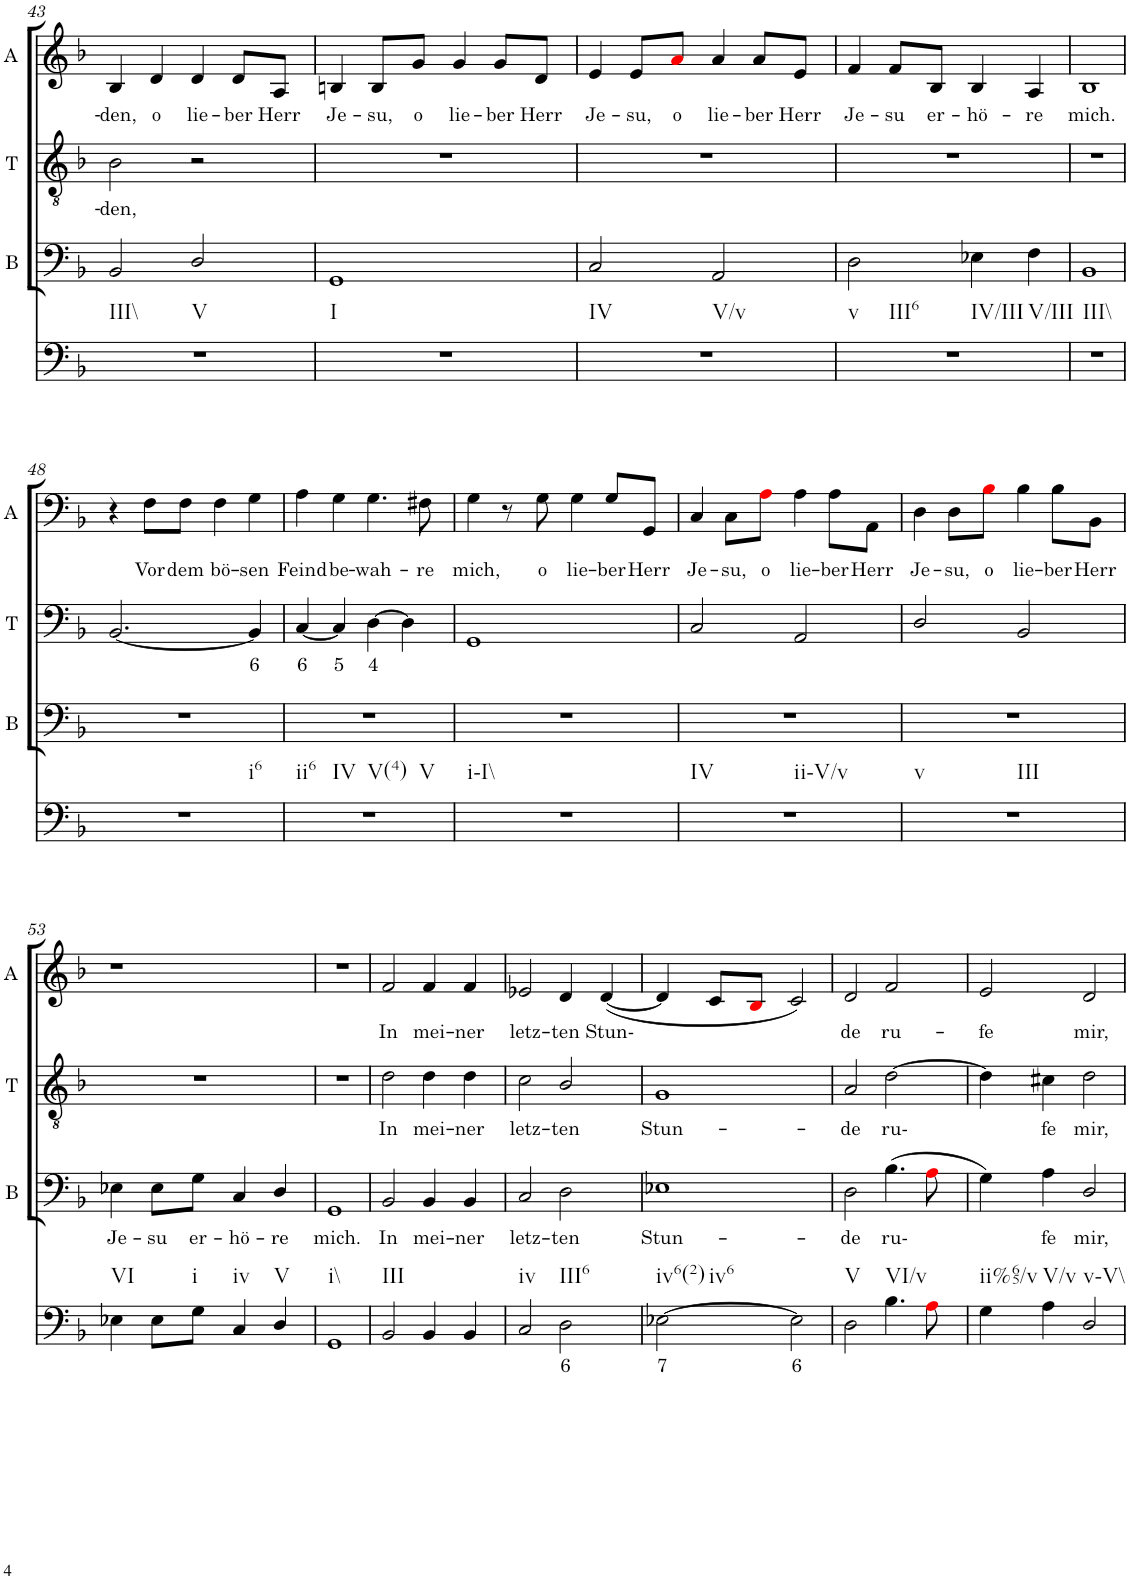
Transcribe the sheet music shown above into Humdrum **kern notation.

**kern	**text	**kern	**text	**kern	**text	**kern	**text
*part4	*part4	*part3	*part3	*part2	*part2	*part1	*part1
*staff4	*staff4	*staff3	*staff3	*staff2	*staff2	*staff1	*staff1
*I"Continuo	*	*I"Bass	*	*I"Tenor	*	*I"Alto	*
*	*	*I'B	*	*I'T	*	*I'A	*
!!LO:PB:g=z
*clefF4	*	*clefF4	*	*clefGv2	*	*clefG2	*
*k[b-]	*	*k[b-]	*	*k[b-]	*	*k[b-]	*
*M4/4	*	*M4/4	*	*M4/4	*	*M4/4	*
=43	=43	=43	=43	=43	=43	=43	=43
!LO:TX:b:t=III\\	!	!	!	!	!	!	!
!LO:TX:b:t=V	!	!	!	!	!	!	!
!	!	!	!	!	!LO:LY:b	!	!LO:LY:b
1r	.	2BB-/	.	2B-\	den,	4B-/	den,
!	!	!	!	!	!	!	!LO:LY:b
.	.	.	.	.	.	4d/	o
!	!	!	!	!	!	!	!LO:LY:b
.	.	2D/	.	2r	.	4d/	lie-
!	!	!	!	!	!	!	!LO:LY:b
.	.	.	.	.	.	8d/L	ber
!	!	!	!	!	!	!	!LO:LY:b
.	.	.	.	.	.	8A/J	Herr
=44	=44	=44	=44	=44	=44	=44	=44
!LO:TX:b:t=I	!	!	!	!	!	!	!
!	!	!	!	!	!	!	!LO:LY:b
1r	.	1GG	.	1r	.	4Bn/	Je-
!	!	!	!	!	!	!	!LO:LY:b
.	.	.	.	.	.	8B/L	su,
!	!	!	!	!	!	!	!LO:LY:b
.	.	.	.	.	.	8g/J	o
!	!	!	!	!	!	!	!LO:LY:b
.	.	.	.	.	.	4g/	lie-
!	!	!	!	!	!	!	!LO:LY:b
.	.	.	.	.	.	8g/L	ber
!	!	!	!	!	!	!	!LO:LY:b
.	.	.	.	.	.	8d/J	Herr
=45	=45	=45	=45	=45	=45	=45	=45
!LO:TX:b:t=IV	!	!	!	!	!	!	!
!LO:TX:b:t=V/v	!	!	!	!	!	!	!
!	!	!	!	!	!	!	!LO:LY:b
1r	.	2C/	.	1r	.	4e/	Je-
!	!	!	!	!	!	!	!LO:LY:b
.	.	.	.	.	.	8e/L	su,
!	!	!	!	!	!	!	!LO:LY:b
.	.	.	.	.	.	8ai/J	o
!	!	!	!	!	!	!	!LO:LY:b
.	.	2AA/	.	.	.	4a/	lie-
!	!	!	!	!	!	!	!LO:LY:b
.	.	.	.	.	.	8a/L	ber
!	!	!	!	!	!	!	!LO:LY:b
.	.	.	.	.	.	8e/J	Herr
=46	=46	=46	=46	=46	=46	=46	=46
!LO:TX:b:t=v	!	!	!	!	!	!	!
!LO:TX:b:t=III6	!	!	!	!	!	!	!
!LO:TX:b:t=IV/III	!	!	!	!	!	!	!
!LO:TX:b:t=V/III	!	!	!	!	!	!	!
!	!	!	!	!	!	!	!LO:LY:b
1r	.	2D\	.	1r	.	4f/	Je-
!	!	!	!	!	!	!	!LO:LY:b
.	.	.	.	.	.	8f/L	su
!	!	!	!	!	!	!	!LO:LY:b
.	.	.	.	.	.	8B-/J	er-
!	!	!	!	!	!	!	!LO:LY:b
.	.	4E-X\	.	.	.	4B-/	hö-
!	!	!	!	!	!	!	!LO:LY:b
.	.	4F\	.	.	.	4A/	re
=47	=47	=47	=47	=47	=47	=47	=47
!LO:TX:b:t=III\\	!	!	!	!	!	!	!
!	!	!	!	!	!	!	!LO:LY:b
1r	.	1BB-	.	1r	.	1B-	mich.
!!LO:LB:g=z
=48	=48	=48	=48	=48	=48	=48	=48
!LO:TX:b:t=i6	!	!	!	!	!	!	!
1r	.	1r	.	[2.BB-/	.	4r	.
!	!	!	!	!	!	!	!LO:LY:b
.	.	.	.	.	.	8F\L	Vor
!	!	!	!	!	!	!	!LO:LY:b
.	.	.	.	.	.	8F\J	dem
!	!	!	!	!	!	!	!LO:LY:b
.	.	.	.	.	.	4F\	bö-
!	!	!	!	!	!LO:LY:b	!	!LO:LY:b
.	.	.	.	4BB-/]	6	4G\	sen
=49	=49	=49	=49	=49	=49	=49	=49
!LO:TX:b:t=ii6	!	!	!	!	!	!	!
!LO:TX:b:t=IV	!	!	!	!	!	!	!
!LO:TX:b:t=V(4)	!	!	!	!	!	!	!
!LO:TX:b:t=V	!	!	!	!	!	!	!
!	!	!	!	!	!LO:LY:b	!	!LO:LY:b
1r	.	1r	.	[4C/	6	4A\	Feind
!	!	!	!	!	!LO:LY:b	!	!LO:LY:b
.	.	.	.	4C/]	5	4G\	be-
!	!	!	!	!	!LO:LY:b	!	!LO:LY:b
.	.	.	.	[4D\	4	4.G\	wah-
.	.	.	.	4D\]	.	.	.
!	!	!	!	!	!	!	!LO:LY:b
.	.	.	.	.	.	8F#X\	re
=50	=50	=50	=50	=50	=50	=50	=50
!LO:TX:b:t=i\\-I\\	!	!	!	!	!	!	!
!	!	!	!	!	!	!	!LO:LY:b
1r	.	1r	.	1GG	.	4G\	mich,
.	.	.	.	.	.	8r	.
!	!	!	!	!	!	!	!LO:LY:b
.	.	.	.	.	.	8G\	o
!	!	!	!	!	!	!	!LO:LY:b
.	.	.	.	.	.	4G\	lie-
!	!	!	!	!	!	!	!LO:LY:b
.	.	.	.	.	.	8G/L	ber
!	!	!	!	!	!	!	!LO:LY:b
.	.	.	.	.	.	8GG/J	Herr
=51	=51	=51	=51	=51	=51	=51	=51
!LO:TX:b:t=IV	!	!	!	!	!	!	!
!LO:TX:b:t=ii-V/v	!	!	!	!	!	!	!
!	!	!	!	!	!	!	!LO:LY:b
1r	.	1r	.	2C/	.	4C/	Je-
!	!	!	!	!	!	!	!LO:LY:b
.	.	.	.	.	.	8C\L	su,
!	!	!	!	!	!	!	!LO:LY:b
.	.	.	.	.	.	8Ai\J	o
!	!	!	!	!	!	!	!LO:LY:b
.	.	.	.	2AA/	.	4A\	lie-
!	!	!	!	!	!	!	!LO:LY:b
.	.	.	.	.	.	8A\L	ber
!	!	!	!	!	!	!	!LO:LY:b
.	.	.	.	.	.	8AA\J	Herr
=52	=52	=52	=52	=52	=52	=52	=52
!LO:TX:b:t=v	!	!	!	!	!	!	!
!LO:TX:b:t=III	!	!	!	!	!	!	!
!	!	!	!	!	!	!	!LO:LY:b
1r	.	1r	.	2D/	.	4D\	Je-
!	!	!	!	!	!	!	!LO:LY:b
.	.	.	.	.	.	8D\L	su,
!	!	!	!	!	!	!	!LO:LY:b
.	.	.	.	.	.	8B-i\J	o
!	!	!	!	!	!	!	!LO:LY:b
.	.	.	.	2BB-/	.	4B-\	lie-
!	!	!	!	!	!	!	!LO:LY:b
.	.	.	.	.	.	8B-\L	ber
!	!	!	!	!	!	!	!LO:LY:b
.	.	.	.	.	.	8BB-\J	Herr
!!LO:LB:g=z
=53	=53	=53	=53	=53	=53	=53	=53
!LO:TX:b:t=VI	!	!	!	!	!	!	!
!	!	!	!LO:LY:b	!	!	!	!
4E-X\	.	4E-X\	Je-	1r	.	1r	.
!	!	!	!LO:LY:b	!	!	!	!
8E-\L	.	8E-\L	su	.	.	.	.
!LO:TX:b:t=i	!	!	!	!	!	!	!
!	!	!	!LO:LY:b	!	!	!	!
8G\J	.	8G\J	er-	.	.	.	.
!LO:TX:b:t=iv	!	!	!	!	!	!	!
!	!	!	!LO:LY:b	!	!	!	!
4C/	.	4C/	hö-	.	.	.	.
!LO:TX:b:t=V	!	!	!	!	!	!	!
!	!	!	!LO:LY:b	!	!	!	!
4D/	.	4D/	re	.	.	.	.
=54	=54	=54	=54	=54	=54	=54	=54
!LO:TX:b:t=i\\	!	!	!	!	!	!	!
!	!	!	!LO:LY:b	!	!	!	!
1GG	.	1GG	mich.	1r	.	1r	.
=55	=55	=55	=55	=55	=55	=55	=55
!LO:TX:b:t=III	!	!	!	!	!	!	!
!	!	!	!LO:LY:b	!	!LO:LY:b	!	!LO:LY:b
2BB-/	.	2BB-/	In	2d\	In	2f/	In
!	!	!	!LO:LY:b	!	!LO:LY:b	!	!LO:LY:b
4BB-/	.	4BB-/	mei-	4d\	mei-	4f/	mei-
!	!	!	!LO:LY:b	!	!LO:LY:b	!	!LO:LY:b
4BB-/	.	4BB-/	ner	4d\	ner	4f/	ner
=56	=56	=56	=56	=56	=56	=56	=56
!LO:TX:b:t=iv	!	!	!	!	!	!	!
!	!	!	!LO:LY:b	!	!LO:LY:b	!	!LO:LY:b
2C/	.	2C/	letz-	2c\	letz-	2e-X/	letz-
!LO:TX:b:t=III6	!	!	!	!	!	!	!
!	!LO:LY:b	!	!LO:LY:b	!	!LO:LY:b	!	!LO:LY:b
2D\	6	2D\	ten	2B-/	ten	4d/	ten
!	!	!	!	!	!	!	!LO:LY:b
.	.	.	.	.	.	([4d/	Stun-
=57	=57	=57	=57	=57	=57	=57	=57
!LO:TX:b:t=iv6(2)	!	!	!	!	!	!	!
!LO:TX:b:t=iv6	!	!	!	!	!	!	!
!	!LO:LY:b	!	!LO:LY:b	!	!LO:LY:b	!	!
[2E-X\	7	1E-X	Stun-	1G	Stun-	4d/]	.
.	.	.	.	.	.	8c/L	.
.	.	.	.	.	.	8B-i/J	.
!	!LO:LY:b	!	!	!	!	!	!
2E-\]	6	.	.	.	.	2c/)	.
=58	=58	=58	=58	=58	=58	=58	=58
!LO:TX:b:t=V	!	!	!	!	!	!	!
!	!	!	!LO:LY:b	!	!LO:LY:b	!	!LO:LY:b
2D\	.	2D\	de	2A/	de	2d/	de
!LO:TX:b:t=VI/v	!	!	!	!	!	!	!
!	!	!	!LO:LY:b	!	!LO:LY:b	!	!LO:LY:b
4.B-\	.	(4.B-\	ru-	[2d\	ru-	2f/	ru-
8Ai\	.	8Ai\	.	.	.	.	.
=59	=59	=59	=59	=59	=59	=59	=59
!LO:TX:b:t=ii%65/v	!	!	!	!	!	!	!
!	!	!	!	!	!	!	!LO:LY:b
4G\	.	4G\)	.	4d\]	.	2e/	fe
!LO:TX:b:t=V/v	!	!	!	!	!	!	!
!	!	!	!LO:LY:b	!	!LO:LY:b	!	!
4A\	.	4A\	fe	4c#X\	fe	.	.
!LO:TX:b:t=v\\-V\\	!	!	!	!	!	!	!
!	!	!	!LO:LY:b	!	!LO:LY:b	!	!LO:LY:b
2D/	.	2D/	mir,	2d\	mir,	2d/	mir,
=	=	=	=	=	=	=	=
*-	*-	*-	*-	*-	*-	*-	*-
